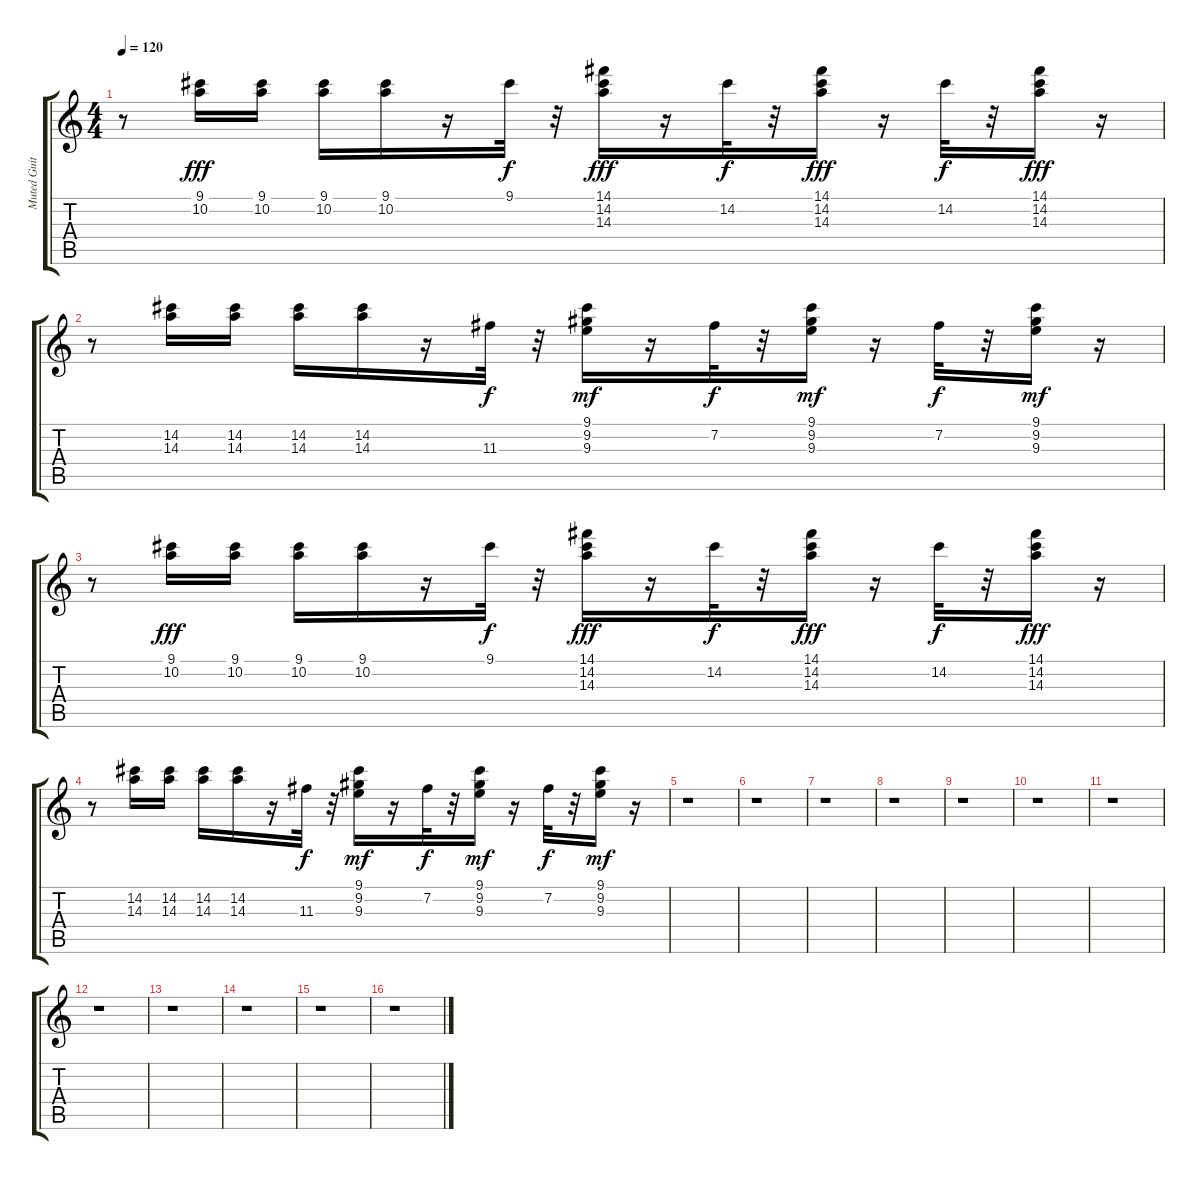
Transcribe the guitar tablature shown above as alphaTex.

\track ("Muted Guitar Jam" "Muted Guit") {instrument electricguitarmuted}
\staff {score tabs}
\tuning (E4 B3 G3 D3 A2 E2) {hide}
\ts (4 4)
\tempo 120
\clef g2
\ks c
r.8{dy p} (9.1 10.2).16{dy fff} (9.1 10.2).16 (9.1 10.2).16 (9.1 10.2).16 r.16 9.1.32{dy f} r.32 (14.1 14.2 14.3).16{dy fff} r.16 14.2.32{dy f} r.32 (14.1 14.2 14.3).16{dy fff} r.16 14.2.32{dy f} r.32 (14.1 14.2 14.3).16{dy fff} r.16 |
r.8 (14.2 14.3).16 (14.2 14.3).16 (14.2 14.3).16 (14.2 14.3).16 r.16 11.3.32{dy f} r.32 (9.1 9.2 9.3).16{dy mf} r.16 7.2.32{dy f} r.32 (9.1 9.2 9.3).16{dy mf} r.16 7.2.32{dy f} r.32 (9.1 9.2 9.3).16{dy mf} r.16 |
r.8 (9.1 10.2).16{dy fff} (9.1 10.2).16 (9.1 10.2).16 (9.1 10.2).16 r.16 9.1.32{dy f} r.32 (14.1 14.2 14.3).16{dy fff} r.16 14.2.32{dy f} r.32 (14.1 14.2 14.3).16{dy fff} r.16 14.2.32{dy f} r.32 (14.1 14.2 14.3).16{dy fff} r.16 |
r.8 (14.2 14.3).16 (14.2 14.3).16 (14.2 14.3).16 (14.2 14.3).16 r.16 11.3.32{dy f} r.32 (9.1 9.2 9.3).16{dy mf} r.16 7.2.32{dy f} r.32 (9.1 9.2 9.3).16{dy mf} r.16 7.2.32{dy f} r.32 (9.1 9.2 9.3).16{dy mf} r.16 |
r.1 |
r.1 |
r.1 |
r.1 |
r.1 |
r.1 |
r.1 |
r.1 |
r.1 |
r.1 |
r.1 |
r.1
